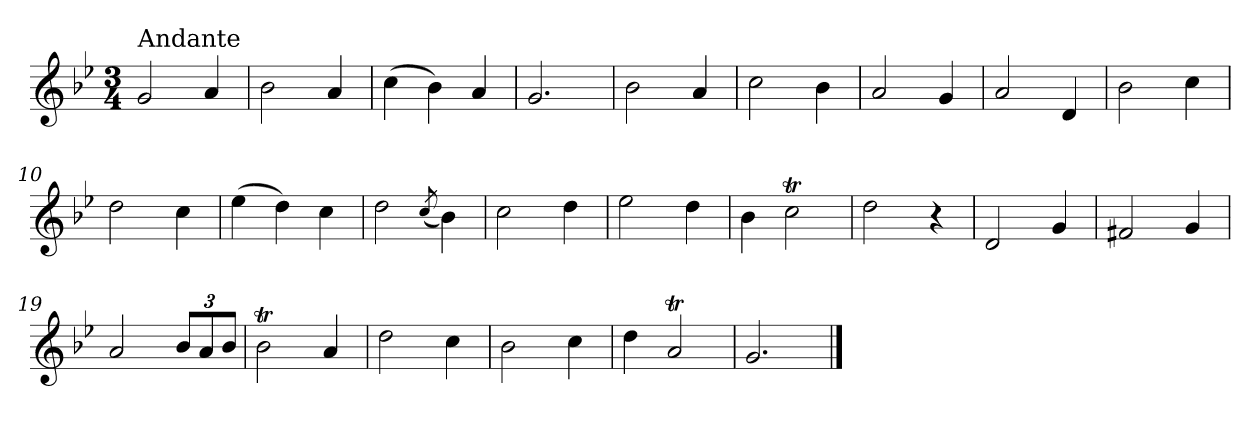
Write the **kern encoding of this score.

**kern
*part1
*staff1
*clefG2
*k[b-e-]
*g:
*M3/4
=1
!LO:TX:a:t=Andante
2g/
4a/
=2
2b-\
4a/
=3
(>4cc\
4b-\)
4a/
=4
2.g/
=5
2b-\
4a/
=6
2cc\
4b-\
=7
2a/
4g/
=8
2a/
4d/
!!LO:LB:g=z
=9
2b-\
4cc\
=10
2dd\
4cc\
=11
(>4ee-\
4dd\)
4cc\
=12
2dd\
(<8qcc/
4b-\)
=13
2cc\
4dd\
=14
2ee-\
4dd\
=15
4b-\
2ccT\
=16
2dd\
4r
=17
2d/
4g/
!!LO:LB:g=z
=18
2f#X/
4g/
=19
2a/
12b-/L
12a/
12b-/J
=20
2b-T\
4a/
=21
2dd\
4cc\
=22
2b-\
4cc\
=23
4dd\
2at/
=24
2.g/
==
*-
